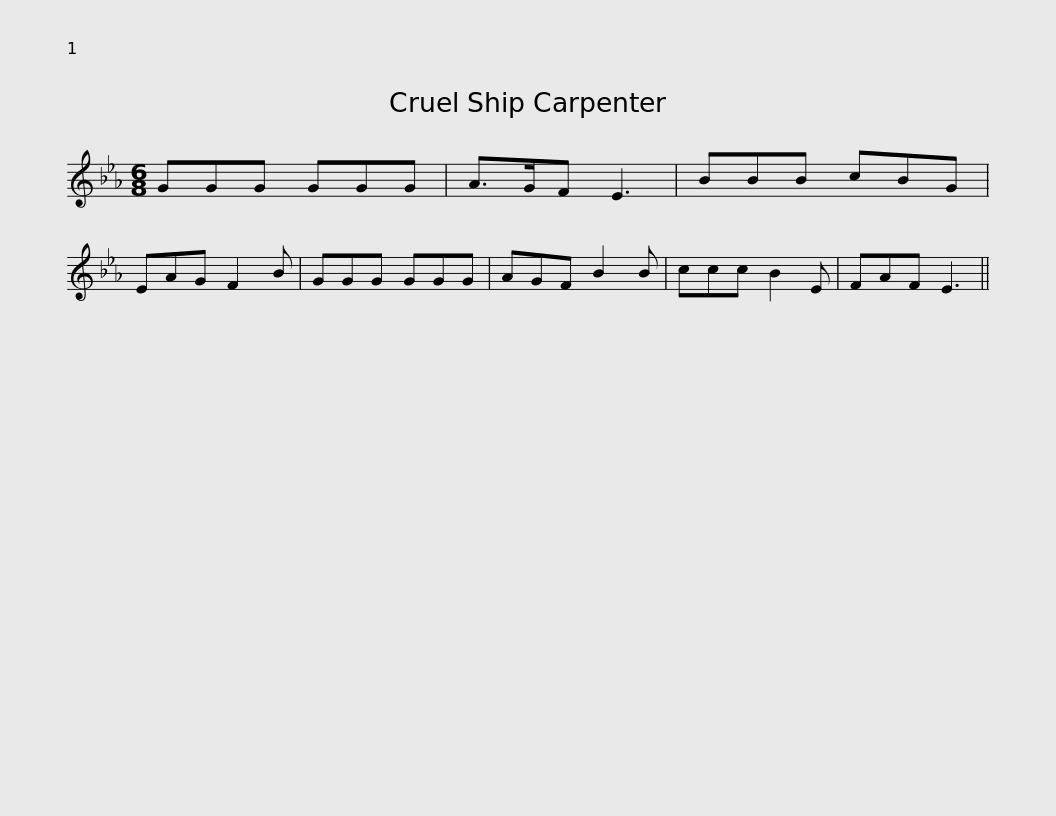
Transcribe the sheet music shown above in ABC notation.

X:1
L:1/8
M:6/8
I:linebreak $
K:Eb
V:1 treble
V:1
 GGG GGG | A>GF E3 | BBB cBG | EAG F2 B | GGG GGG | %5
 AGF B2 B | ccc B2 E | FAF E3 || %8
